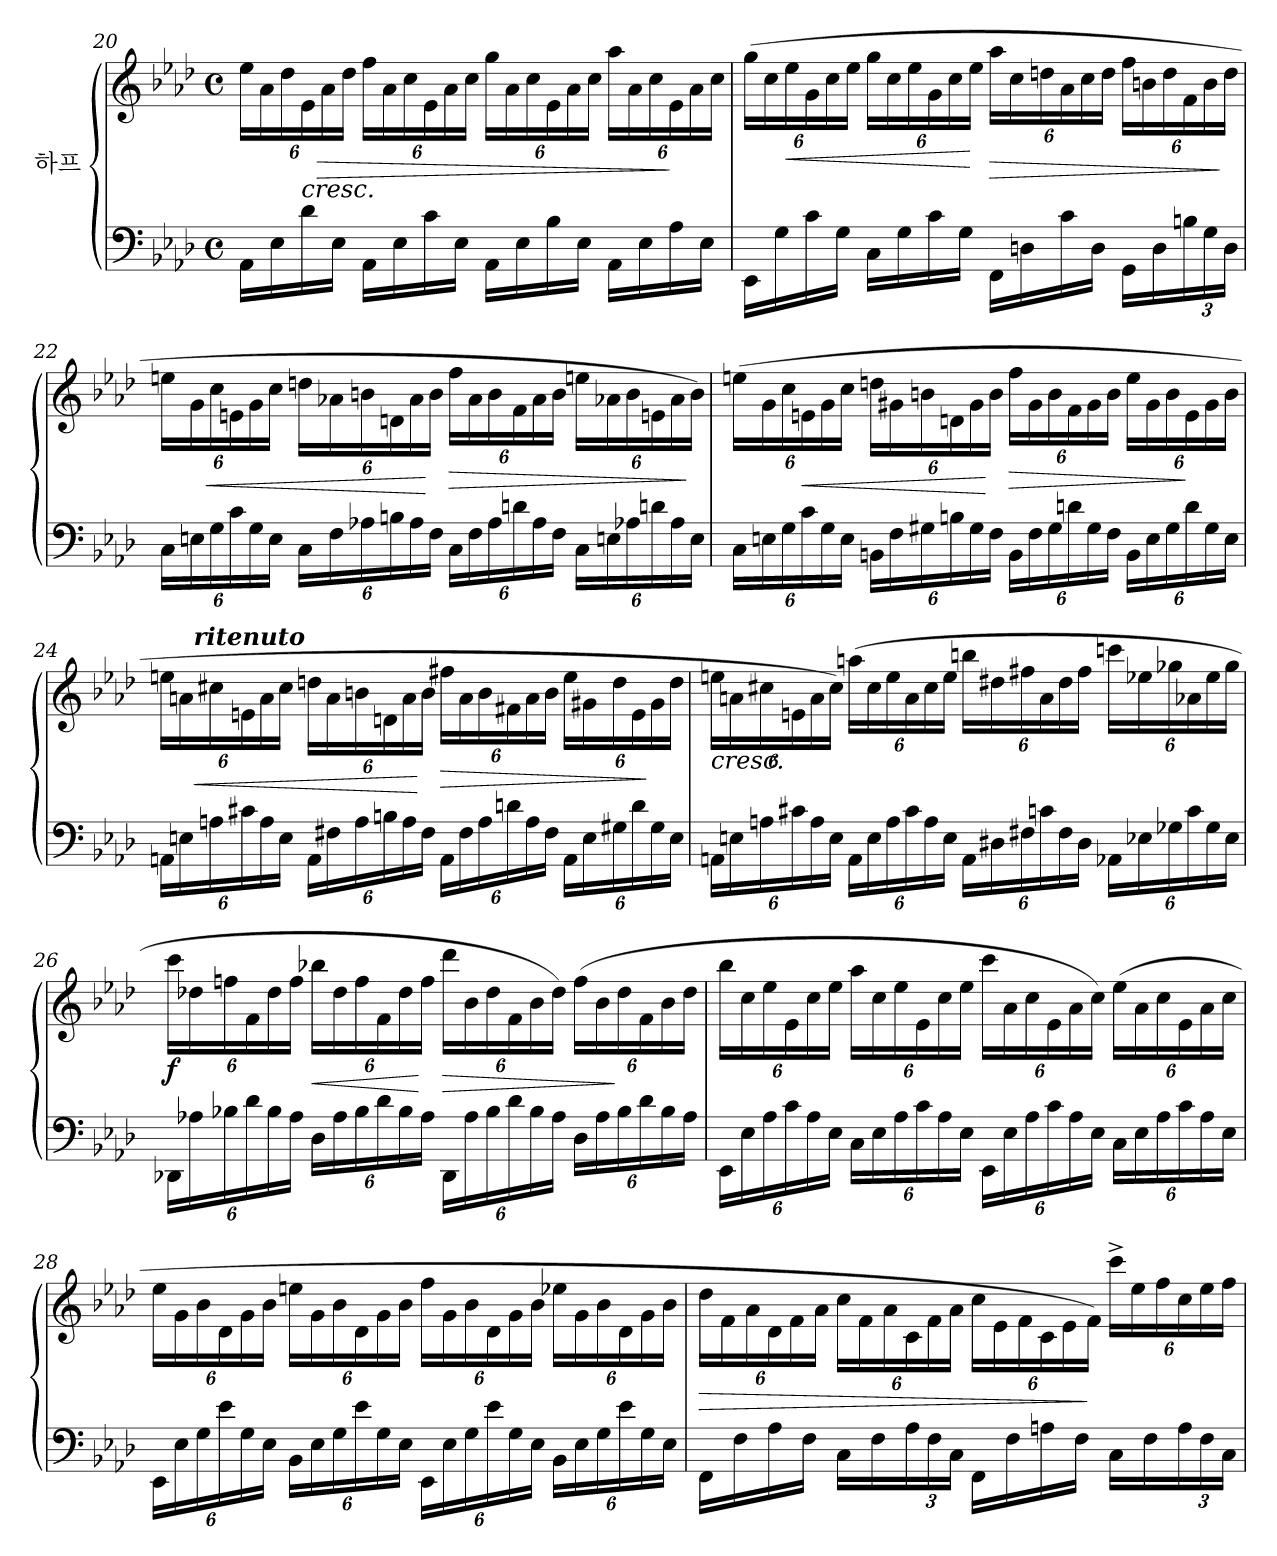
**kern	**kern	**dynam
*part1	*part1	*part1
*staff2	*staff1	*staff1/2
*I"하프	*	*
!!LO:LB:g=z
*clefF4	*clefG2	*
*k[b-e-a-d-]	*k[b-e-a-d-]	*
*M4/4	*M4/4	*
*met(c)	*met(c)	*
*	*Xbrackettup	*
=20	=20	=20
16AA-\LL	24ee-\LL	.
.	24a-\	.
16E-\	.	.
.	24dd-\	.
!	!	!LO:HP:b
16d-\	24e-\	<
!	!	!LO:HP:b
.	24a-\	>
16E-\JJ	.	.
.	24dd-\JJ	.
16AA-\LL	24ff\LL	.
.	24a-\	.
16E-\	.	.
.	24cc\	.
16c\	24e-\	.
.	24a-\	.
16E-\JJ	.	.
.	24cc\JJ	.
16AA-\LL	24gg\LL	.
.	24a-\	.
16E-\	.	.
.	24cc\	.
16B-\	24e-\	.
.	24a-\	.
16E-\JJ	.	.
.	24cc\JJ	[
16AA-\LL	24aa-\LL	.
.	24a-\	.
16E-\	.	.
.	24cc\	.
16A-\	24e-\	]
.	24a-\	.
16E-\JJ	.	.
.	24cc\JJ	.
!!LO:LB:g=z
=21	=21	=21
16EE-\LL	(>24gg\LL	.
.	24cc\	.
16G\	.	.
!	!	!LO:HP:b
.	24ee-\	<
16c\	24g\	.
.	24cc\	.
16G\JJ	.	.
.	24ee-\JJ	.
16C\LL	24gg\LL	.
.	24cc\	.
16G\	.	.
.	24ee-\	.
16c\	24g\	.
.	24cc\	.
16G\JJ	.	.
.	24ee-\JJ	[
!	!	!LO:HP:b
16FF\LL	24aa-\LL	>
.	24cc\	.
16Dn\	.	.
.	24ddn\	.
16c\	24a-\	.
.	24cc\	.
16D\JJ	.	.
.	24dd\JJ	.
16GG\LL	24ff\LL	.
.	24bn\	.
16D\	.	.
.	24dd\	.
*Xbrackettup	*	*
24Bn\	24f\	.
24G\	24b\	.
24D\JJ	24dd\JJ	]
!!LO:LB:g=z
=22	=22	=22
24C\LL	24een\LL	.
24En\	24g\	.
!	!	!LO:HP:b
24G\	24cc\	<
24c\	24en\	.
24G\	24g\	.
24E\JJ	24cc\JJ	.
24C\LL	24ddn\LL	.
24F\	24a-X\	.
24A-X\	24bn\	.
24Bn\	24dn\	.
24A-\	24a-\	.
24F\JJ	24b\JJ	[
!	!	!LO:HP:b
24C\LL	24ff\LL	>
24F\	24a-\	.
24A-\	24b\	.
24dn\	24f\	.
24A-\	24a-\	.
24F\JJ	24b\JJ	.
24C\LL	24een\LL	.
24En\	24a-X\	.
24A-X\	24b\	.
24dn\	24en\	.
24A-\	24a-\	.
24E\JJ	24b\JJ)	]
!!LO:LB:g=z
=23	=23	=23
24C\LL	(>24een\LL	.
24En\	24g\	.
24G\	24cc\	.
!	!	!LO:HP:b
24c\	24en\	<
24G\	24g\	.
24E\JJ	24cc\JJ	.
24BBn\LL	24ddn\LL	.
24F\	24g#X\	.
24G#X\	24bn\	.
24Bn\	24dn\	.
24G#\	24g#\	.
24F\JJ	24b\JJ	[
!	!	!LO:HP:b
24BB\LL	24ff\LL	>
24F\	24g#\	.
24G#\	24b\	.
24dn\	24f\	.
24G#\	24g#\	.
24F\JJ	24b\JJ	.
24BB\LL	24ee\LL	.
24E\	24g#\	.
24G#\	24b\	.
24d\	24e\	]
24G#\	24g#\	.
24E\JJ	24b\JJ	.
!!LO:PB:g=z
=24	=24	=24
24AAn\LL	24een\LL	.
24En\	24an\	.
!	!LO:TX:a:Bi:t=ritenuto	!
!	!	!LO:HP:b
24An\	24cc#X\	<
24c#X\	24en\	.
24A\	24a\	.
24E\JJ	24cc#\JJ	.
24AA\LL	24ddn\LL	.
24F#X\	24a\	.
24A\	24bn\	.
24Bn\	24dn\	.
24A\	24a\	.
24F#\JJ	24b\JJ	[
!	!	!LO:HP:b
24AA\LL	24ff#X\LL	>
24F#\	24a\	.
24A\	24b\	.
24dn\	24f#X\	.
24A\	24a\	.
24F#\JJ	24b\JJ	.
24AA\LL	24ee\LL	.
24E\	24g#X\	.
24G#X\	24dd\	.
24d\	24e\	.
24G#\	24g#\	]
24E\JJ	24dd\JJ	.
!!LO:LB:g=z
=25	=25	=25
!	!	!LO:HP:b
24AAn\LL	24een\LL	<
24En\	24an\	.
24An\	24cc#X\	.
24c#X\	24en\	.
24A\	24a\	.
24E\JJ	24cc#\JJ)	.
24AA\LL	(>24aan\LL	.
24E\	24cc#\	.
24A\	24ee\	.
24c#\	24a\	.
24A\	24cc#\	.
24E\JJ	24ee\JJ	.
24AA\LL	24bbn\LL	.
24D#X\	24dd#X\	.
24F#X\	24ff#X\	.
!	!	!LO:DY:b
24cn\	24a\	other-dynamics
24F#\	24dd#\	.
24D#\JJ	24ff#\JJ	.
24AA-X\LL	24cccn\LL	.
24E-X\	24ee-X\	.
24G-X\	24gg-X\	.
24c\	24a-X\	.
24G-\	24ee-\	.
24E-\JJ	24gg-\JJ	[
!!LO:LB:g=z
=26	=26	=26
!	!	!LO:DY:b
24DD-X/LL	24ccc\LL	f
24A-X\	24dd-X\	.
24B-X\	24ffn\	.
24d-\	24f\	.
24B-\	24dd-\	.
24A-\JJ	24ff\JJ	.
!	!	!LO:HP:b
24D-\LL	24bb-X\LL	<
24A-\	24dd-\	.
24B-\	24ff\	.
24d-\	24f\	.
24B-\	24dd-\	.
24A-\JJ	24ff\JJ	[
!	!	!LO:HP:b
24DD-/LL	24ddd-\LL	>
24A-\	24b-\	.
24B-\	24dd-\	.
24d-\	24f\	.
24B-\	24b-\	.
24A-\JJ	24dd-\JJ)	.
24D-\LL	(>24ff\LL	.
24A-\	24b-\	.
24B-\	24dd-\	]
24d-\	24f\	.
24B-\	24b-\	.
24A-\JJ	24dd-\JJ	.
=27	=27	=27
24EE-\LL	24bb-\LL	.
24E-\	24cc\	.
24A-\	24ee-\	.
24c\	24e-\	.
24A-\	24cc\	.
24E-\JJ	24ee-\JJ	.
24C\LL	24aa-\LL	.
24E-\	24cc\	.
24A-\	24ee-\	.
24c\	24e-\	.
24A-\	24cc\	.
24E-\JJ	24ee-\JJ	.
24EE-\LL	24ccc\LL	.
24E-\	24a-\	.
24A-\	24cc\	.
24c\	24e-\	.
24A-\	24a-\	.
24E-\JJ	24cc\JJ)	.
24C\LL	(>24ee-\LL	.
24E-\	24a-\	.
24A-\	24cc\	.
24c\	24e-\	.
24A-\	24a-\	.
24E-\JJ	24cc\JJ	.
!!LO:LB:g=z
=28	=28	=28
24EE-\LL	24ee-\LL	.
24E-\	24g\	.
24G\	24b-\	.
24e-\	24d-\	.
24G\	24g\	.
24E-\JJ	24b-\JJ	.
24BB-\LL	24een\LL	.
24E-\	24g\	.
24G\	24b-\	.
24e-\	24d-\	.
24G\	24g\	.
24E-\JJ	24b-\JJ	.
24EE-\LL	24ff\LL	.
24E-\	24g\	.
24G\	24b-\	.
24e-\	24d-\	.
24G\	24g\	.
24E-\JJ	24b-\JJ	.
24BB-\LL	24ee-X\LL	.
24E-\	24g\	.
24G\	24b-\	.
24e-\	24d-\	.
24G\	24g\	.
24E-\JJ	24b-\JJ	.
!!LO:LB:g=z
=29	=29	=29
!	!	!LO:HP:b
16FF\LL	24dd-\LL	>
.	24f\	.
16F\	.	.
.	24a-\	.
16A-\	24d-\	.
.	24f\	.
16F\JJ	.	.
.	24a-\JJ	.
16C\LL	24cc\LL	.
.	24f\	.
16F\	.	.
.	24a-\	.
24A-\	24c\	.
24F\	24f\	.
24C\JJ	24a-\JJ	.
16FF\LL	24cc\LL	.
.	24e-\	.
16F\	.	.
.	24f\	.
16An\	24c\	.
.	24e-\	.
16F\JJ	.	.
.	24f\JJ)	]
16C\LL	24ccc^\LL	.
.	24ee-\	.
16F\	.	.
.	24ff\	.
24A\	24cc\	.
24F\	24ee-\	.
24C\JJ	24ff\JJ	.
=	=	=
*-	*-	*-
